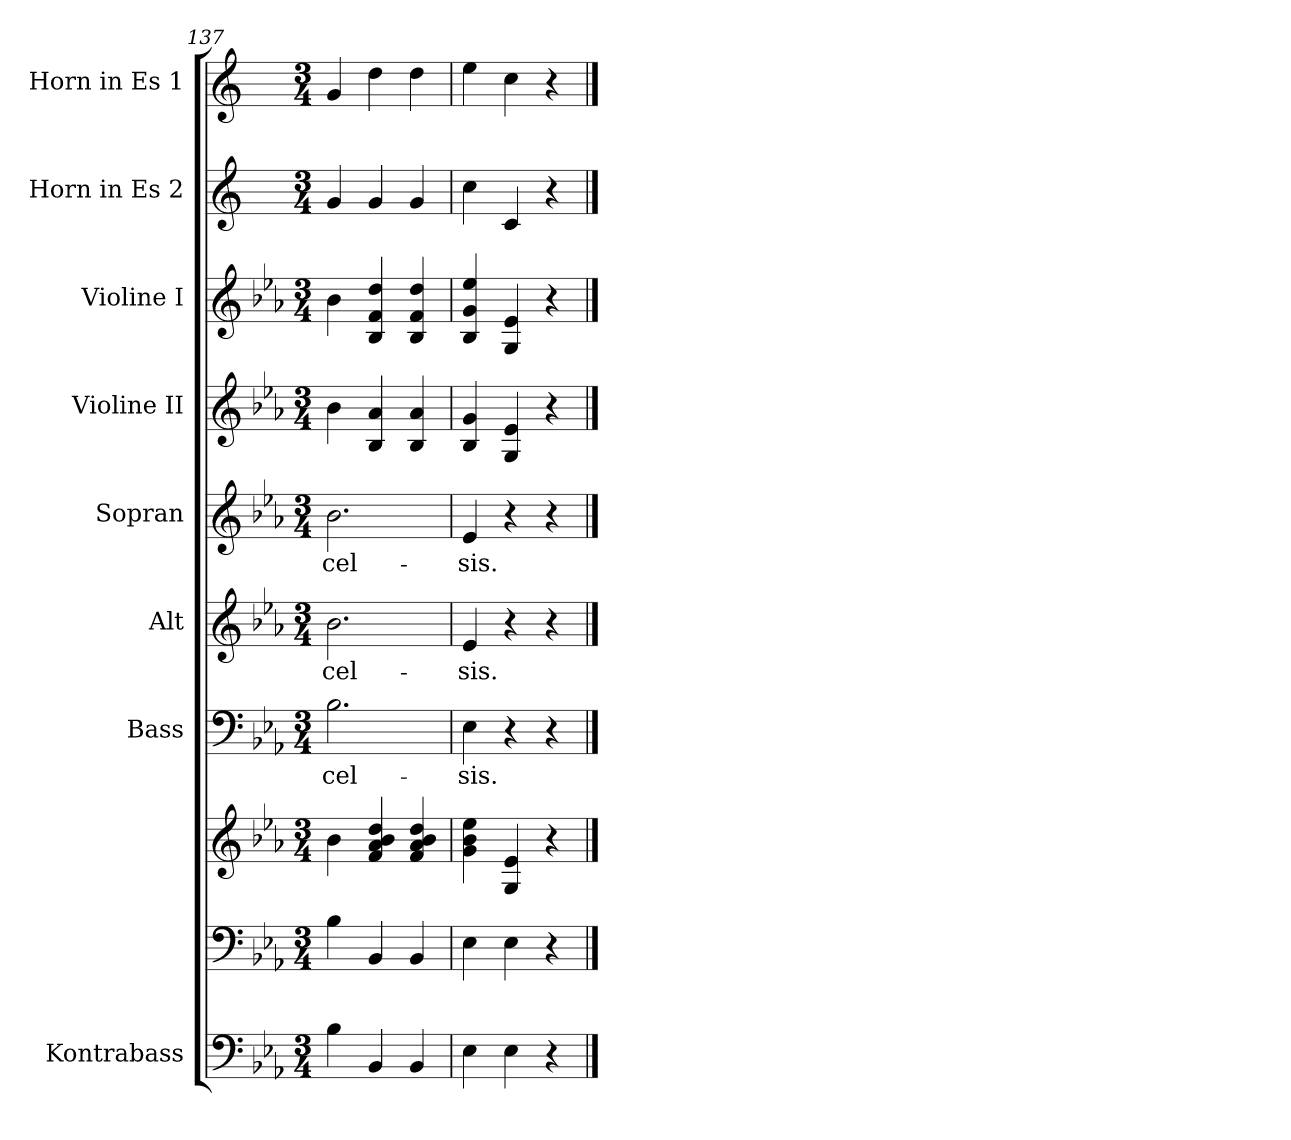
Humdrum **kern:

**kern	**kern	**kern	**kern	**text	**kern	**text	**kern	**text	**kern	**kern	**kern	**kern
*part9	*part8	*part8	*part7	*part7	*part6	*part6	*part5	*part5	*part4	*part3	*part2	*part1
*staff10	*staff9	*staff8	*staff7	*staff7	*staff6	*staff6	*staff5	*staff5	*staff4	*staff3	*staff2	*staff1
*I"Kontrabass	*	*	*I"Bass	*	*I"Alt	*	*I"Sopran	*	*I"Violine II	*I"Violine I	*I"Horn in Es 2	*I"Horn in Es 1
*I'Kb.	*	*	*I'B.	*	*I'A.	*	*I'S.	*	*I'Vl. II	*I'Vl. I	*	*
*clefF4	*clefF4	*clefG2	*clefF4	*	*clefG2	*	*clefG2	*	*clefG2	*clefG2	*clefG2	*clefG2
*ITrd7c12	*	*	*	*	*	*	*	*	*	*	*ITrd5c9	*ITrd5c9
*k[b-e-a-]	*k[b-e-a-]	*k[b-e-a-]	*k[b-e-a-]	*	*k[b-e-a-]	*	*k[b-e-a-]	*	*k[b-e-a-]	*k[b-e-a-]	*k[b-e-a-]	*k[b-e-a-]
*E-:	*E-:	*E-:	*E-:	*	*E-:	*	*E-:	*	*E-:	*E-:	*E-:	*E-:
*M3/4	*M3/4	*M3/4	*M3/4	*	*M3/4	*	*M3/4	*	*M3/4	*M3/4	*M3/4	*M3/4
=137	=137	=137	=137	=137	=137	=137	=137	=137	=137	=137	=137	=137
!	!	!	!	!LO:LY:b	!	!LO:LY:b	!	!LO:LY:b	!	!	!	!
4BB-\	4B-\	4b-\	2.B-\	-cel-	2.b-\	-cel-	2.b-\	-cel-	4b-\	4b-\	4B-/	4B-/
4BBB-/	4BB-/	4f/ 4a-/ 4b-/ 4dd/	.	.	.	.	.	.	4B-/ 4a-/	4B-/ 4f/ 4dd/	4B-/	4f\
4BBB-/	4BB-/	4f/ 4a-/ 4b-/ 4dd/	.	.	.	.	.	.	4B-/ 4a-/	4B-/ 4f/ 4dd/	4B-/	4f\
=138	=138	=138	=138	=138	=138	=138	=138	=138	=138	=138	=138	=138
!	!	!	!	!LO:LY:b	!	!LO:LY:b	!	!LO:LY:b	!	!	!	!
4EE-\	4E-\	4g\ 4b-\ 4ee-\	4E-\	-sis.	4e-/	-sis.	4e-/	-sis.	4B-/ 4g/	4B-/ 4g/ 4ee-/	4e-\	4g\
4EE-\	4E-\	4G/ 4e-/	4r	.	4r	.	4r	.	4G/ 4e-/	4G/ 4e-/	4E-/	4e-\
4r	4r	4r	4r	.	4r	.	4r	.	4r	4r	4r	4r
==	==	==	==	==	==	==	==	==	==	==	==	==
*-	*-	*-	*-	*-	*-	*-	*-	*-	*-	*-	*-	*-
